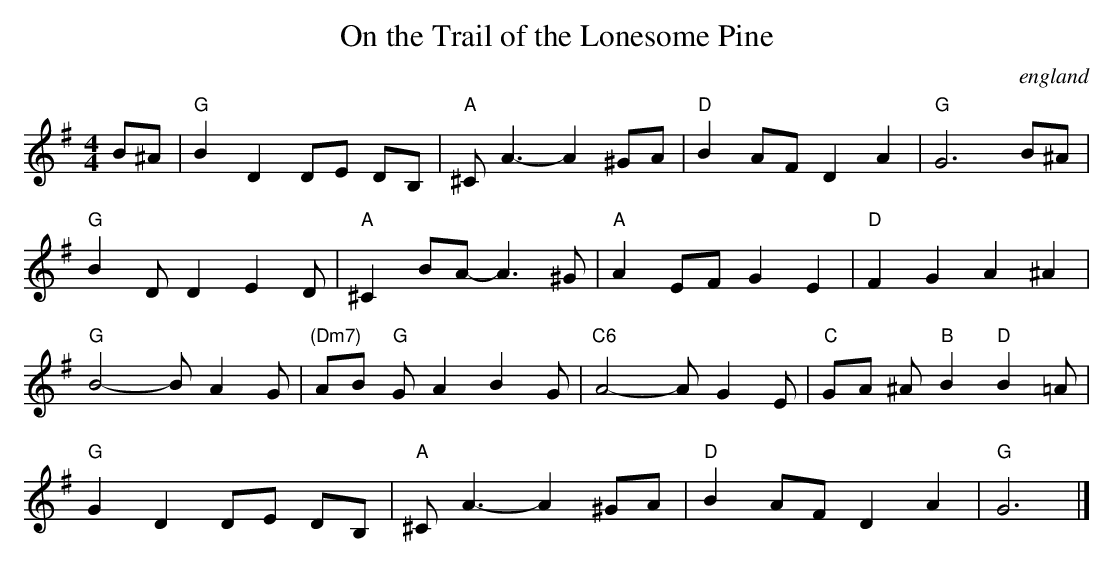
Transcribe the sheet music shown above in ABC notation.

X:1
T: On the Trail of the Lonesome Pine
O:england
M:4/4
L:1/8
K:G
B^A |\
"G" B2 D2 DE DB, |"A" ^C A3-A2 ^GA |"D" B2 AF D2 A2 |"G" G6 B^A |
"G" B2 D D2 E2 D |"A" ^C2 BA-A3 ^G |"A" A2 EF G2 E2 |"D" F2 G2 A2 ^A2 |
"G" B4-B A2 G |"(Dm7)" AB "G"G A2 B2 G |"C6" A4-A G2 E |"C" GA ^A "B" B2 "D" B2 =A |
"G" G2 D2 DE DB, |"A" ^C A3-A2 ^GA |"D" B2 AF D2 A2 |"G" G6 |]
